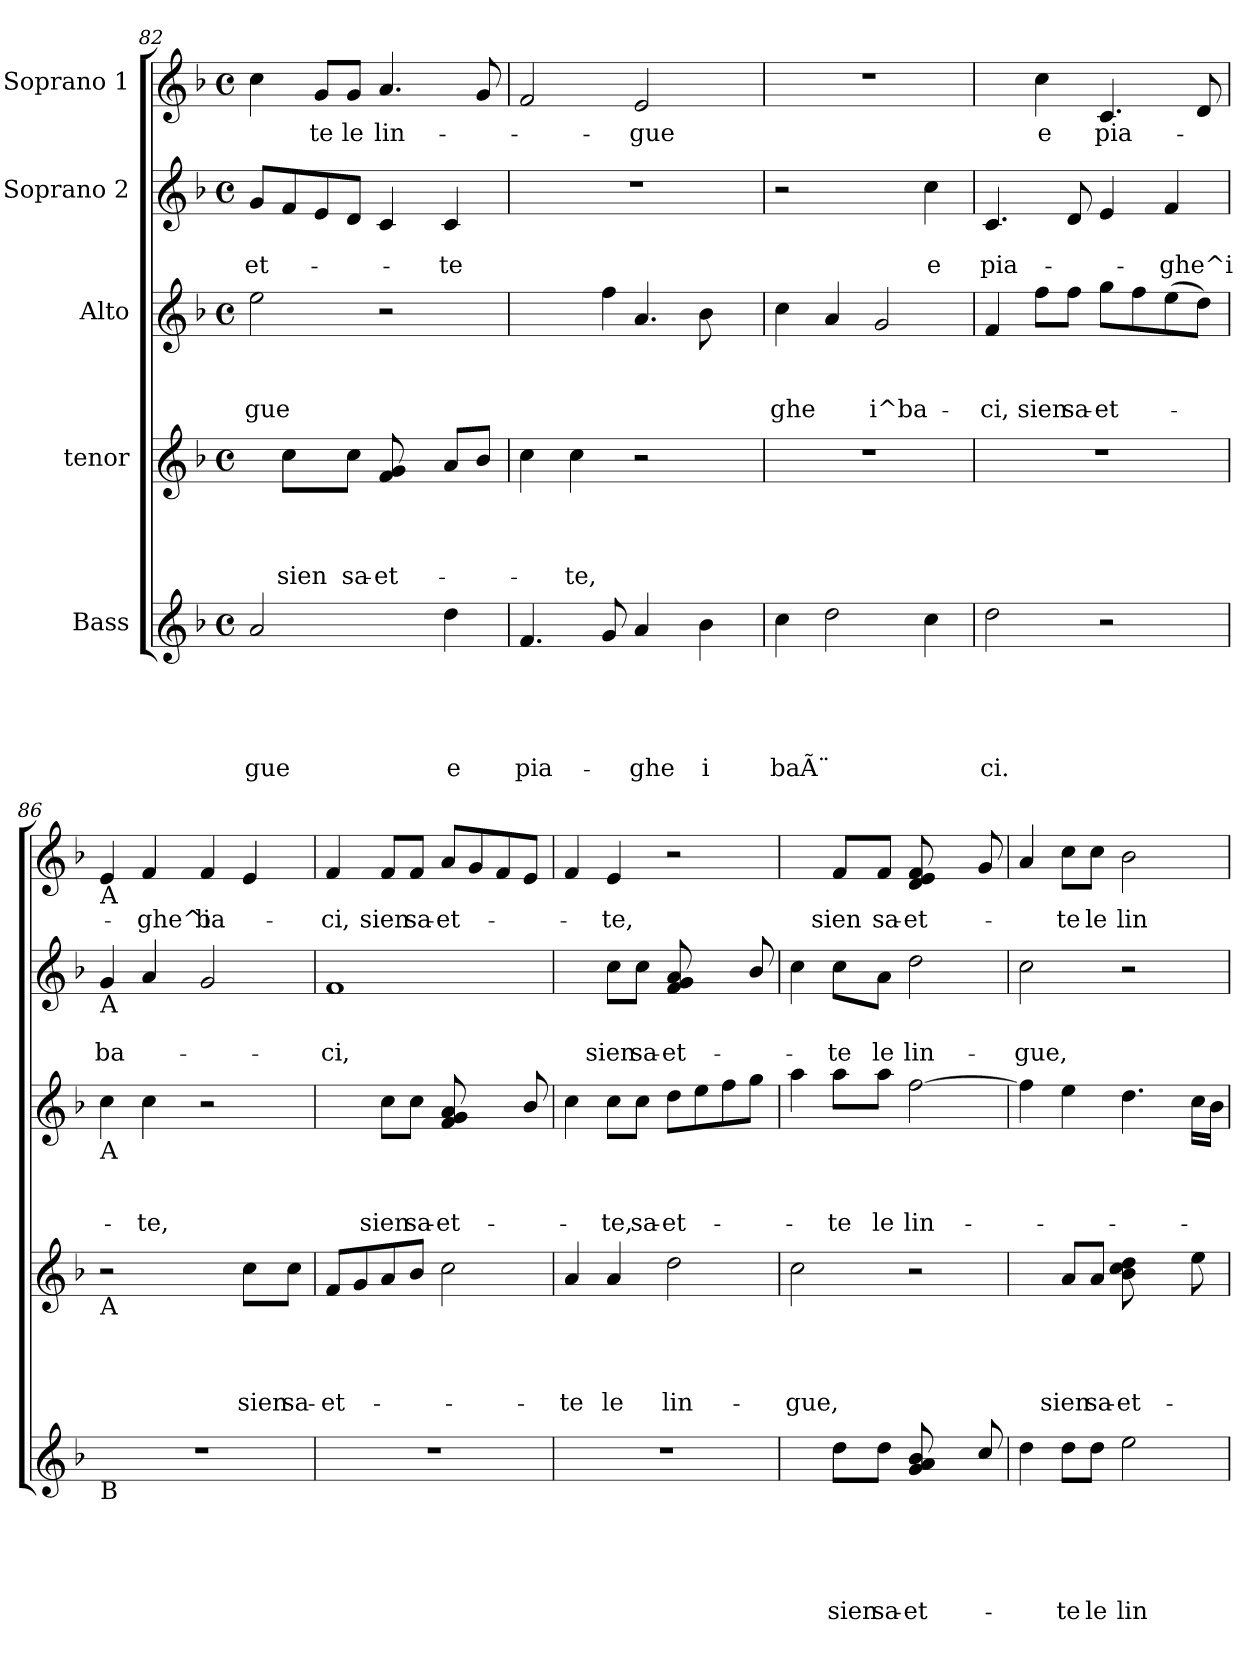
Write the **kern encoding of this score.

**kern	**text	**text	**text	**text	**text	**kern	**text	**text	**text	**text	**kern	**text	**text	**text	**kern	**text	**text	**kern	**text
*part5	*part5	*part5	*part5	*part5	*part5	*part4	*part4	*part4	*part4	*part4	*part3	*part3	*part3	*part3	*part2	*part2	*part2	*part1	*part1
*staff5	*staff5	*staff5	*staff5	*staff5	*staff5	*staff4	*staff4	*staff4	*staff4	*staff4	*staff3	*staff3	*staff3	*staff3	*staff2	*staff2	*staff2	*staff1	*staff1
*I"Bass	*	*	*	*	*	*I"tenor	*	*	*	*	*I"Alto	*	*	*	*I"Soprano 2	*	*	*I"Soprano 1	*
*clefG2	*	*	*	*	*	*clefG2	*	*	*	*	*clefG2	*	*	*	*clefG2	*	*	*clefG2	*
*k[b-]	*	*	*	*	*	*k[b-]	*	*	*	*	*k[b-]	*	*	*	*k[b-]	*	*	*k[b-]	*
*F:	*	*	*	*	*	*F:	*	*	*	*	*F:	*	*	*	*F:	*	*	*F:	*
*M4/4	*	*	*	*	*	*M4/4	*	*	*	*	*M4/4	*	*	*	*M4/4	*	*	*M4/4	*
*met(c)	*	*	*	*	*	*met(c)	*	*	*	*	*met(c)	*	*	*	*met(c)	*	*	*met(c)	*
=82	=82	=82	=82	=82	=82	=82	=82	=82	=82	=82	=82	=82	=82	=82	=82	=82	=82	=82	=82
!	!	!	!	!	!LO:LY:b	!	!	!	!	!	!	!	!	!LO:LY:b	!	!	!LO:LY:b	!	!
2a/	.	.	.	.	-gue	8ryy	.	.	.	.	2ee\	.	.	-gue	8g/L	.	-et-	4cc\	.
!	!	!	!	!	!	!	!	!	!	!LO:LY:b	!	!	!	!	!	!	!	!	!
.	.	.	.	.	.	8cc:\L	.	.	.	sien	.	.	.	.	8f/	.	.	.	.
!	!	!	!	!	!	!	!	!	!	!	!	!	!	!	!	!	!	!	!LO:LY:b
.	.	.	.	.	.	8ryy	.	.	.	.	.	.	.	.	8e/	.	.	8g/L	-te
!	!	!	!	!	!	!	!	!	!	!LO:LY:b	!	!	!	!	!	!	!	!	!LO:LY:b
.	.	.	.	.	.	8cc\J	.	.	.	sa-	.	.	.	.	8d/J	.	.	8g/J	le
!	!	!	!	!	!	!	!	!	!	!LO:LY:b	!	!	!	!	!	!	!	!	!LO:LY:b
4ryy	.	.	.	.	.	8f/ 8g/	.	.	.	-et-	2r	.	.	.	4c/	.	.	4.a/	lin-
.	.	.	.	.	.	8ryy	.	.	.	.	.	.	.	.	.	.	.	.	.
!	!	!	!	!	!LO:LY:b	!	!	!	!	!	!	!	!	!	!	!	!LO:LY:b	!	!
4dd:\	.	.	.	.	e	8a/L	.	.	.	.	.	.	.	.	4c/	.	-te	.	.
.	.	.	.	.	.	8b-/J	.	.	.	.	.	.	.	.	.	.	.	8g/	.
=83	=83	=83	=83	=83	=83	=83	=83	=83	=83	=83	=83	=83	=83	=83	=83	=83	=83	=83	=83
!	!	!	!	!	!LO:LY:b	!	!	!	!	!	!	!	!	!	!	!	!	!	!
*	*	*	*	*	*	*	*	*	*	*	*^	*	*	*	*	*	*	*	*
*	*	*	*	*	*	*	*	*	*	*	*	*^	*	*	*	*	*	*	*	*
4.f/	.	.	.	.	pia-	4cc\	.	.	.	.	4.ryy	2ryy	2.ryy	.	.	.	1r	.	.	2f/	.
!	!	!	!	!	!	!	!	!	!	!LO:LY:b	!	!	!	!	!	!	!	!	!	!	!
.	.	.	.	.	.	4cc\	.	.	.	-te,	.	.	.	.	.	.	.	.	.	.	.
8g/	.	.	.	.	.	.	.	.	.	.	4ff\	.	.	.	.	.	.	.	.	.	.
!	!	!	!	!	!LO:LY:b	!	!	!	!	!	!	!	!	!	!	!	!	!	!	!	!LO:LY:b
4a/	.	.	.	.	-ghe	2r	.	.	.	.	.	4.a:/	.	.	.	.	.	.	.	2e/	-gue
.	.	.	.	.	.	.	.	.	.	.	8ryy	.	.	.	.	.	.	.	.	.	.
!	!	!	!	!	!LO:LY:b	!	!	!	!	!	!	!	!	!	!	!	!	!	!	!	!
4b-\	.	.	.	.	i	.	.	.	.	.	4ryy	.	8b-\	.	.	.	.	.	.	.	.
.	.	.	.	.	.	.	.	.	.	.	.	8ryy	8ryy	.	.	.	.	.	.	.	.
=84	=84	=84	=84	=84	=84	=84	=84	=84	=84	=84	=84	=84	=84	=84	=84	=84	=84	=84	=84	=84	=84
!	!	!	!	!	!LO:LY:b	!	!	!	!	!	!	!	!	!	!	!LO:LY:b	!	!	!	!	!
*	*	*	*	*	*	*	*	*	*	*	*v	*v	*v	*	*	*	*	*	*	*	*
4cc\	.	.	.	.	baÃ¨	1r	.	.	.	.	4cc\	.	.	ghe	2r	.	.	1r	.
2dd\	.	.	.	.	.	.	.	.	.	.	4a/	.	.	.	.	.	.	.	.
!	!	!	!	!	!	!	!	!	!	!	!	!	!	!LO:LY:b	!	!	!	!	!
.	.	.	.	.	.	.	.	.	.	.	2g/	.	.	i^ba-	4ryy	.	.	.	.
!	!	!	!	!	!	!	!	!	!	!	!	!	!	!	!	!	!LO:LY:b	!	!
4cc\	.	.	.	.	.	.	.	.	.	.	.	.	.	.	4cc:\	.	e	.	.
=85	=85	=85	=85	=85	=85	=85	=85	=85	=85	=85	=85	=85	=85	=85	=85	=85	=85	=85	=85
!	!	!	!	!	!LO:LY:b	!	!	!	!	!	!	!	!	!LO:LY:b	!	!	!LO:LY:b	!	!
2dd\	.	.	.	.	ci.	1r	.	.	.	.	4f/	.	.	-ci,	4.c/	.	pia-	4ryy	.
!	!	!	!	!	!	!	!	!	!	!	!	!	!	!LO:LY:b	!	!	!	!	!LO:LY:b
.	.	.	.	.	.	.	.	.	.	.	8ff\L	.	.	sien	.	.	.	4cc:\	e
!	!	!	!	!	!	!	!	!	!	!	!	!	!	!LO:LY:b	!	!	!	!	!
.	.	.	.	.	.	.	.	.	.	.	8ff\J	.	.	sa-	8d/	.	.	.	.
!	!	!	!	!	!	!	!	!	!	!	!	!	!	!LO:LY:b	!	!	!	!	!LO:LY:b
2r	.	.	.	.	.	.	.	.	.	.	8gg\L	.	.	-et-	4e/	.	.	4.c/	pia-
.	.	.	.	.	.	.	.	.	.	.	8ff\	.	.	.	.	.	.	.	.
!	!	!	!	!	!	!	!	!	!	!	!	!	!	!	!	!	!LO:LY:b	!	!
.	.	.	.	.	.	.	.	.	.	.	(>8ee\	.	.	.	4f/	.	-ghe^i	.	.
.	.	.	.	.	.	.	.	.	.	.	8dd\J)	.	.	.	.	.	.	8d/	.
!!LO:LB:g=z
=86	=86	=86	=86	=86	=86	=86	=86	=86	=86	=86	=86	=86	=86	=86	=86	=86	=86	=86	=86
!	!	!	!	!	!	!	!	!	!	!	!	!	!	!	!	!	!	!LO:TX:b:t=A	!
!	!	!	!	!	!	!	!	!	!	!	!	!	!	!	!LO:TX:b:t=A	!	!	!	!
!	!	!	!	!	!	!	!	!	!	!	!LO:TX:b:t=A	!	!	!	!	!	!	!	!
!	!	!	!	!	!	!LO:TX:b:t=A	!	!	!	!	!	!	!	!	!	!	!	!	!
!LO:TX:b:t=B	!	!	!	!	!	!	!	!	!	!	!	!	!	!	!	!	!	!	!
!	!	!	!	!	!	!	!	!	!	!	!	!	!	!	!	!	!LO:LY:b	!	!
1r	.	.	.	.	.	2r	.	.	.	.	4cc\	.	.	.	4g/	.	ba-	4e/	.
!	!	!	!	!	!	!	!	!	!	!	!	!	!	!LO:LY:b	!	!	!	!	!LO:LY:b
.	.	.	.	.	.	.	.	.	.	.	4cc\	.	.	-te,	4a/	.	.	4f/	-ghe^i
!	!	!	!	!	!	!	!	!	!	!	!	!	!	!	!	!	!	!	!LO:LY:b
.	.	.	.	.	.	4ryy	.	.	.	.	2r	.	.	.	2g/	.	.	4f/	ba-
!	!	!	!	!	!	!	!	!	!	!LO:LY:b	!	!	!	!	!	!	!	!	!
.	.	.	.	.	.	8cc:\L	.	.	.	sien	.	.	.	.	.	.	.	4e/	.
!	!	!	!	!	!	!	!	!	!	!LO:LY:b	!	!	!	!	!	!	!	!	!
.	.	.	.	.	.	8cc\J	.	.	.	sa-	.	.	.	.	.	.	.	.	.
=87	=87	=87	=87	=87	=87	=87	=87	=87	=87	=87	=87	=87	=87	=87	=87	=87	=87	=87	=87
!	!	!	!	!	!	!	!	!	!	!LO:LY:b	!	!	!	!	!	!	!LO:LY:b	!	!LO:LY:b
1r	.	.	.	.	.	8f/L	.	.	.	-et-	4ryy	.	.	.	1f	.	-ci,	4f/	-ci,
.	.	.	.	.	.	8g/	.	.	.	.	.	.	.	.	.	.	.	.	.
!	!	!	!	!	!	!	!	!	!	!	!	!	!	!LO:LY:b	!	!	!	!	!LO:LY:b
.	.	.	.	.	.	8a/	.	.	.	.	8cc:\L	.	.	sien	.	.	.	8f/L	sien
!	!	!	!	!	!	!	!	!	!	!	!	!	!	!LO:LY:b	!	!	!	!	!LO:LY:b
.	.	.	.	.	.	8b-/J	.	.	.	.	8cc\J	.	.	sa-	.	.	.	8f/J	sa-
!	!	!	!	!	!	!	!	!	!	!	!	!	!	!LO:LY:b	!	!	!	!	!LO:LY:b
.	.	.	.	.	.	2cc\	.	.	.	.	8f/ 8g/ 8a/	.	.	-et-	.	.	.	8a/L	-et-
.	.	.	.	.	.	.	.	.	.	.	4ryy	.	.	.	.	.	.	8g/	.
.	.	.	.	.	.	.	.	.	.	.	.	.	.	.	.	.	.	8f/	.
.	.	.	.	.	.	.	.	.	.	.	8b-/	.	.	.	.	.	.	8e/J	.
=88	=88	=88	=88	=88	=88	=88	=88	=88	=88	=88	=88	=88	=88	=88	=88	=88	=88	=88	=88
!	!	!	!	!	!	!	!	!	!	!LO:LY:b	!	!	!	!	!	!	!	!	!
1r	.	.	.	.	.	4a/	.	.	.	-te	4cc\	.	.	.	4ryy	.	.	4f/	.
!	!	!	!	!	!	!	!	!	!	!LO:LY:b	!	!	!	!LO:LY:b	!	!	!LO:LY:b	!	!LO:LY:b
.	.	.	.	.	.	4a/	.	.	.	le	8cc\L	.	.	-te,	8cc:\L	.	sien	4e/	-te,
!	!	!	!	!	!	!	!	!	!	!	!	!	!	!LO:LY:b	!	!	!LO:LY:b	!	!
.	.	.	.	.	.	.	.	.	.	.	8cc\J	.	.	sa-	8cc\J	.	sa-	.	.
!	!	!	!	!	!	!	!	!	!	!LO:LY:b	!	!	!	!LO:LY:b	!	!	!LO:LY:b	!	!
.	.	.	.	.	.	2dd\	.	.	.	lin-	8dd\L	.	.	-et-	8f/ 8g/ 8a/	.	-et-	2r	.
.	.	.	.	.	.	.	.	.	.	.	8ee\	.	.	.	4ryy	.	.	.	.
.	.	.	.	.	.	.	.	.	.	.	8ff\	.	.	.	.	.	.	.	.
.	.	.	.	.	.	.	.	.	.	.	8gg\J	.	.	.	8b-/	.	.	.	.
=89	=89	=89	=89	=89	=89	=89	=89	=89	=89	=89	=89	=89	=89	=89	=89	=89	=89	=89	=89
!	!	!	!	!	!	!	!	!	!	!LO:LY:b	!	!	!	!	!	!	!	!	!
4ryy	.	.	.	.	.	2cc\	.	.	.	-gue,	4aa\	.	.	.	4cc\	.	.	4ryy	.
!	!	!	!	!	!LO:LY:b	!	!	!	!	!	!	!	!	!LO:LY:b	!	!	!LO:LY:b	!	!LO:LY:b
8dd:\L	.	.	.	.	sien	.	.	.	.	.	8aa\L	.	.	-te	8cc\L	.	-te	8f/L	sien
!	!	!	!	!	!LO:LY:b	!	!	!	!	!	!	!	!	!LO:LY:b	!	!	!LO:LY:b	!	!LO:LY:b
8dd\J	.	.	.	.	sa-	.	.	.	.	.	8aa\J	.	.	le	8a\J	.	le	8f/J	sa-
!	!	!	!	!	!LO:LY:b	!	!	!	!	!	!	!	!	!LO:LY:b	!	!	!LO:LY:b	!	!LO:LY:b
8g/ 8a/ 8b-/	.	.	.	.	-et-	2r	.	.	.	.	[>2ff\	.	.	lin-	2dd\	.	lin-	8d/ 8e/ 8f/	-et-
4ryy	.	.	.	.	.	.	.	.	.	.	.	.	.	.	.	.	.	4ryy	.
8cc/	.	.	.	.	.	.	.	.	.	.	.	.	.	.	.	.	.	8g:/	.
=90	=90	=90	=90	=90	=90	=90	=90	=90	=90	=90	=90	=90	=90	=90	=90	=90	=90	=90	=90
!	!	!	!	!	!	!	!	!	!	!	!	!	!	!	!	!	!LO:LY:b	!	!
4dd\	.	.	.	.	.	4ryy	.	.	.	.	4ff\]	.	.	.	2cc\	.	-gue,	4a/	.
!	!	!	!	!	!LO:LY:b	!	!	!	!	!LO:LY:b	!	!	!	!	!	!	!	!	!LO:LY:b
8dd\L	.	.	.	.	-te	8a:/L	.	.	.	sien	4ee\	.	.	.	.	.	.	8cc\L	-te
!	!	!	!	!	!LO:LY:b	!	!	!	!	!LO:LY:b	!	!	!	!	!	!	!	!	!LO:LY:b
8dd\J	.	.	.	.	le	8a/J	.	.	.	sa-	.	.	.	.	.	.	.	8cc\J	le
!	!	!	!	!	!LO:LY:b	!	!	!	!	!LO:LY:b	!	!	!	!	!	!	!	!	!LO:LY:b
2ee\	.	.	.	.	lin-	8b-\ 8cc\ 8dd\	.	.	.	-et-	4.dd\	.	.	.	2r	.	.	2b-\	lin-
.	.	.	.	.	.	4ryy	.	.	.	.	.	.	.	.	.	.	.	.	.
.	.	.	.	.	.	8ee\	.	.	.	.	16cc\LL	.	.	.	.	.	.	.	.
.	.	.	.	.	.	.	.	.	.	.	16b-\JJ	.	.	.	.	.	.	.	.
=	=	=	=	=	=	=	=	=	=	=	=	=	=	=	=	=	=	=	=
*-	*-	*-	*-	*-	*-	*-	*-	*-	*-	*-	*-	*-	*-	*-	*-	*-	*-	*-	*-
